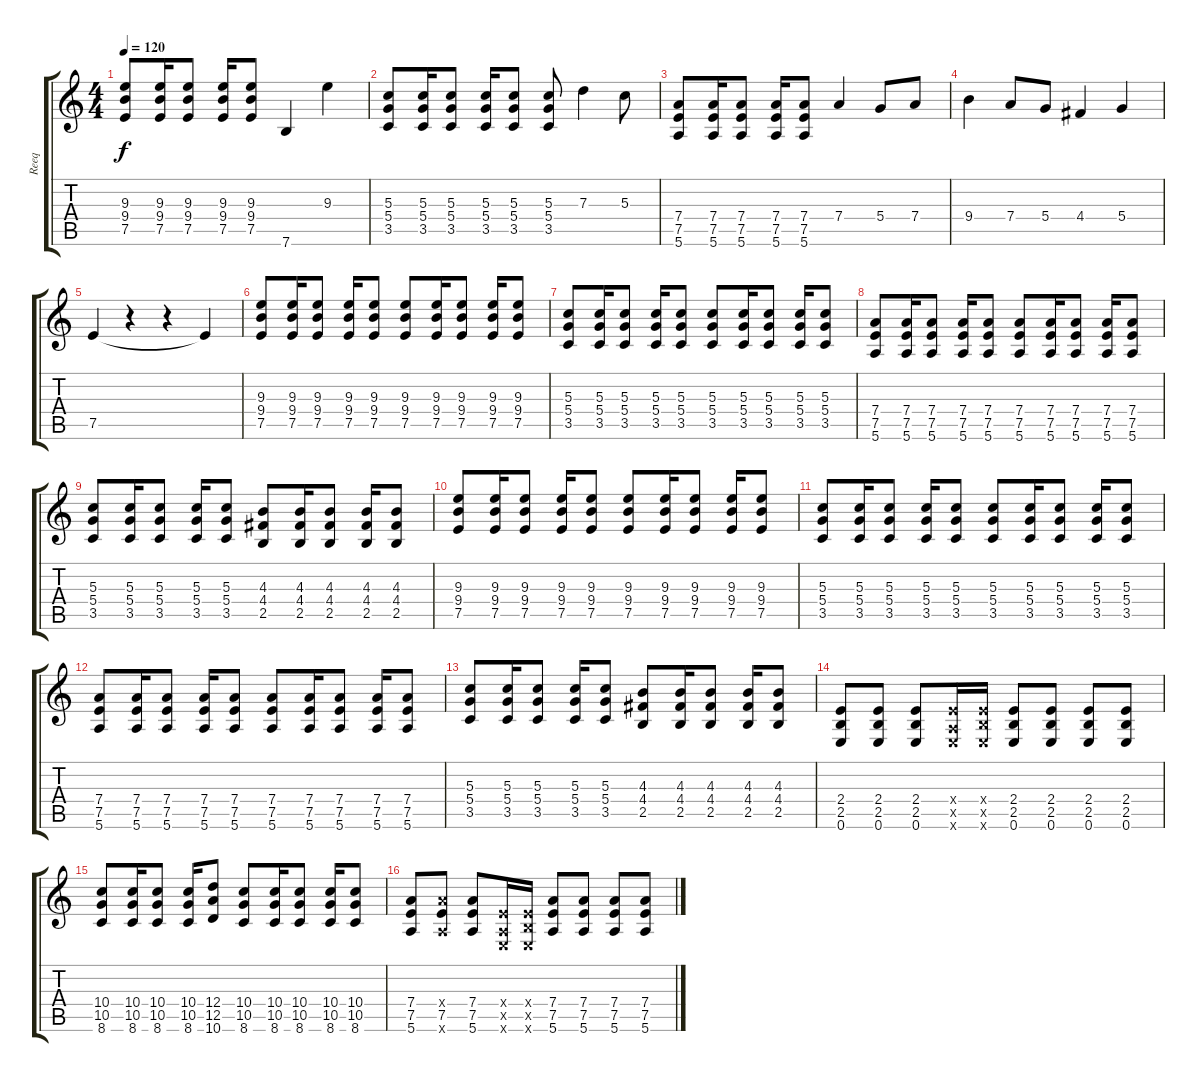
\track ("Reeq" "Reeq") {instrument distortionguitar bank 2}
\staff {score tabs}
\tuning (E4 B3 G3 D3 A2 E2) {hide}
\ts (4 4)
\tempo 120
\clef g2
\ks c
(9.3 9.4 7.5).8{dy f} (9.3 9.4 7.5).16 (9.3 9.4 7.5).8 (9.3 9.4 7.5).16 (9.3 9.4 7.5).8 7.6.4 9.3.4 |
(5.3 5.4 3.5).8 (5.3 5.4 3.5).16 (5.3 5.4 3.5).8 (5.3 5.4 3.5).16 (5.3 5.4 3.5).8 (5.3 5.4 3.5).8 7.3.4 5.3.8 |
(7.4 7.5 5.6).8 (7.4 7.5 5.6).16 (7.4 7.5 5.6).8 (7.4 7.5 5.6).16 (7.4 7.5 5.6).8 7.4.4 5.4.8 7.4.8 |
9.4.4 7.4.8 5.4.8 4.4.4 5.4.4 |
7.5.4 r.4 r.4 7.5{t}.4 |
(9.3 9.4 7.5).8 (9.3 9.4 7.5).16 (9.3 9.4 7.5).8 (9.3 9.4 7.5).16 (9.3 9.4 7.5).8 (9.3 9.4 7.5).8 (9.3 9.4 7.5).16 (9.3 9.4 7.5).8 (9.3 9.4 7.5).16 (9.3 9.4 7.5).8 |
(5.3 5.4 3.5).8 (5.3 5.4 3.5).16 (5.3 5.4 3.5).8 (5.3 5.4 3.5).16 (5.3 5.4 3.5).8 (5.3 5.4 3.5).8 (5.3 5.4 3.5).16 (5.3 5.4 3.5).8 (5.3 5.4 3.5).16 (5.3 5.4 3.5).8 |
(7.4 7.5 5.6).8 (7.4 7.5 5.6).16 (7.4 7.5 5.6).8 (7.4 7.5 5.6).16 (7.4 7.5 5.6).8 (7.4 7.5 5.6).8 (7.4 7.5 5.6).16 (7.4 7.5 5.6).8 (7.4 7.5 5.6).16 (7.4 7.5 5.6).8 |
(5.3 5.4 3.5).8 (5.3 5.4 3.5).16 (5.3 5.4 3.5).8 (5.3 5.4 3.5).16 (5.3 5.4 3.5).8 (4.3 4.4 2.5).8 (4.3 4.4 2.5).16 (4.3 4.4 2.5).8 (4.3 4.4 2.5).16 (4.3 4.4 2.5).8 |
(9.3 9.4 7.5).8 (9.3 9.4 7.5).16 (9.3 9.4 7.5).8 (9.3 9.4 7.5).16 (9.3 9.4 7.5).8 (9.3 9.4 7.5).8 (9.3 9.4 7.5).16 (9.3 9.4 7.5).8 (9.3 9.4 7.5).16 (9.3 9.4 7.5).8 |
(5.3 5.4 3.5).8 (5.3 5.4 3.5).16 (5.3 5.4 3.5).8 (5.3 5.4 3.5).16 (5.3 5.4 3.5).8 (5.3 5.4 3.5).8 (5.3 5.4 3.5).16 (5.3 5.4 3.5).8 (5.3 5.4 3.5).16 (5.3 5.4 3.5).8 |
(7.4 7.5 5.6).8 (7.4 7.5 5.6).16 (7.4 7.5 5.6).8 (7.4 7.5 5.6).16 (7.4 7.5 5.6).8 (7.4 7.5 5.6).8 (7.4 7.5 5.6).16 (7.4 7.5 5.6).8 (7.4 7.5 5.6).16 (7.4 7.5 5.6).8 |
(5.3 5.4 3.5).8 (5.3 5.4 3.5).16 (5.3 5.4 3.5).8 (5.3 5.4 3.5).16 (5.3 5.4 3.5).8 (4.3 4.4 2.5).8 (4.3 4.4 2.5).16 (4.3 4.4 2.5).8 (4.3 4.4 2.5).16 (4.3 4.4 2.5).8 |
(2.4 2.5 0.6).8 (2.4 2.5 0.6).8 (2.4 2.5 0.6).8 (2.4{x} 0.5{x} 0.6{x}).16 (2.4{x} 2.5{x} 0.6{x}).16 (2.4 2.5 0.6).8 (2.4 2.5 0.6).8 (2.4 2.5 0.6).8 (2.4 2.5 0.6).8 |
(10.4 10.5 8.6).8 (10.4 10.5 8.6).16 (10.4 10.5 8.6).8 (10.4 10.5 8.6).16 (12.4 12.5 10.6).8 (10.4 10.5 8.6).8 (10.4 10.5 8.6).16 (10.4 10.5 8.6).8 (10.4 10.5 8.6).16 (10.4 10.5 8.6).8 |
(7.4 7.5 5.6).8 (7.4{x} 7.5 5.6{x}).8 (7.4 7.5 5.6).8 (2.4{x} 0.5{x} 0.6{x}).16 (2.4{x} 2.5{x} 0.6{x}).16 (7.4 7.5 5.6).8 (7.4 7.5 5.6).8 (7.4 7.5 5.6).8 (7.4 7.5 5.6).8
